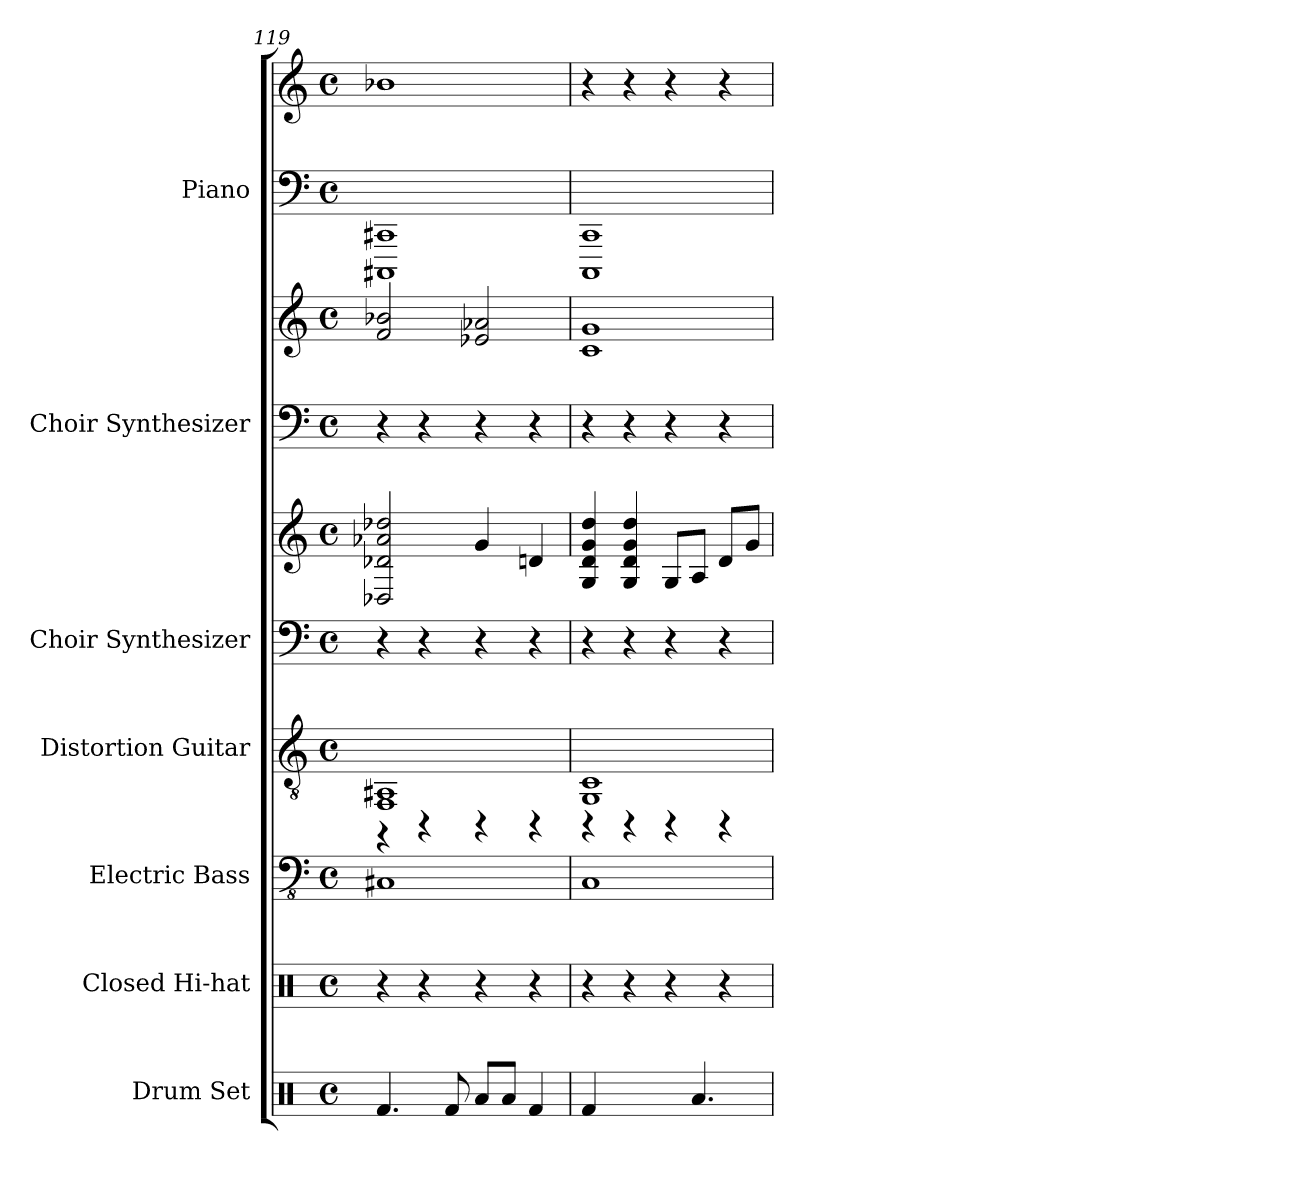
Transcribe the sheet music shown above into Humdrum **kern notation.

**kern	**kern	**kern	**kern	**kern	**kern	**kern	**kern	**kern	**kern
*part7	*part6	*part5	*part4	*part3	*part3	*part2	*part2	*part1	*part1
*staff10	*staff9	*staff8	*staff7	*staff6	*staff5	*staff4	*staff3	*staff2	*staff1
*I"Drum Set	*I"Closed Hi-hat	*I"Electric Bass	*I"Distortion Guitar	*I"Choir Synthesizer	*	*I"Choir Synthesizer	*	*I"Piano	*
*I'Drums	*I'Cl HH	*I'El. B.	*I'Dist. Guit.	*I'Synth.	*	*I'Synth.	*	*I'Pno.	*
*clefX	*clefX	*clefFv4	*clefGv2	*clefF4	*clefG2	*clefF4	*clefG2	*clefF4	*clefG2
*k[]	*k[]	*k[]	*k[]	*k[]	*k[]	*k[]	*k[]	*k[]	*k[]
*M4/4	*M4/4	*M4/4	*M4/4	*M4/4	*M4/4	*M4/4	*M4/4	*M4/4	*M4/4
*met(c)	*met(c)	*met(c)	*met(c)	*met(c)	*met(c)	*met(c)	*met(c)	*met(c)	*met(c)
=119	=119	=119	=119	=119	=119	=119	=119	=119	=119
*	*	*	*^	*	*	*	*	*	*
4.Rf	4r	1CC#X	1AA#X 1FF	4r	4r	2a-X 2dd-X 2D-X 2d-X	4r	2f 2b-X	1CC#X 1CCC#X	1b-X
.	4r	.	.	4r	4r	.	4r	.	.	.
8Rf	.	.	.	.	.	.	.	.	.	.
8RaL	4r	.	.	4r	4r	4g	4r	2a-X 2e-X	.	.
8RaJ	.	.	.	.	.	.	.	.	.	.
4Rf	4r	.	.	4r	4r	4dn	4r	.	.	.
=120	=120	=120	=120	=120	=120	=120	=120	=120	=120	=120
4Rf	4r	1CC	1C 1GG	4r	4r	4d 4g 4G 4dd	4r	1g 1c	1CC 1CCC	4r
4.R	4r	.	.	4r	4r	4g 4d 4G 4dd	4r	.	.	4r
.	4r	.	.	4r	4r	8GL	4r	.	.	4r
4.Ra	.	.	.	.	.	8AJ	.	.	.	.
.	4r	.	.	4r	4r	8dL	4r	.	.	4r
.	.	.	.	.	.	8gJ	.	.	.	.
*	*	*	*v	*v	*	*	*	*	*	*
=	=	=	=	=	=	=	=	=	=
*-	*-	*-	*-	*-	*-	*-	*-	*-	*-
